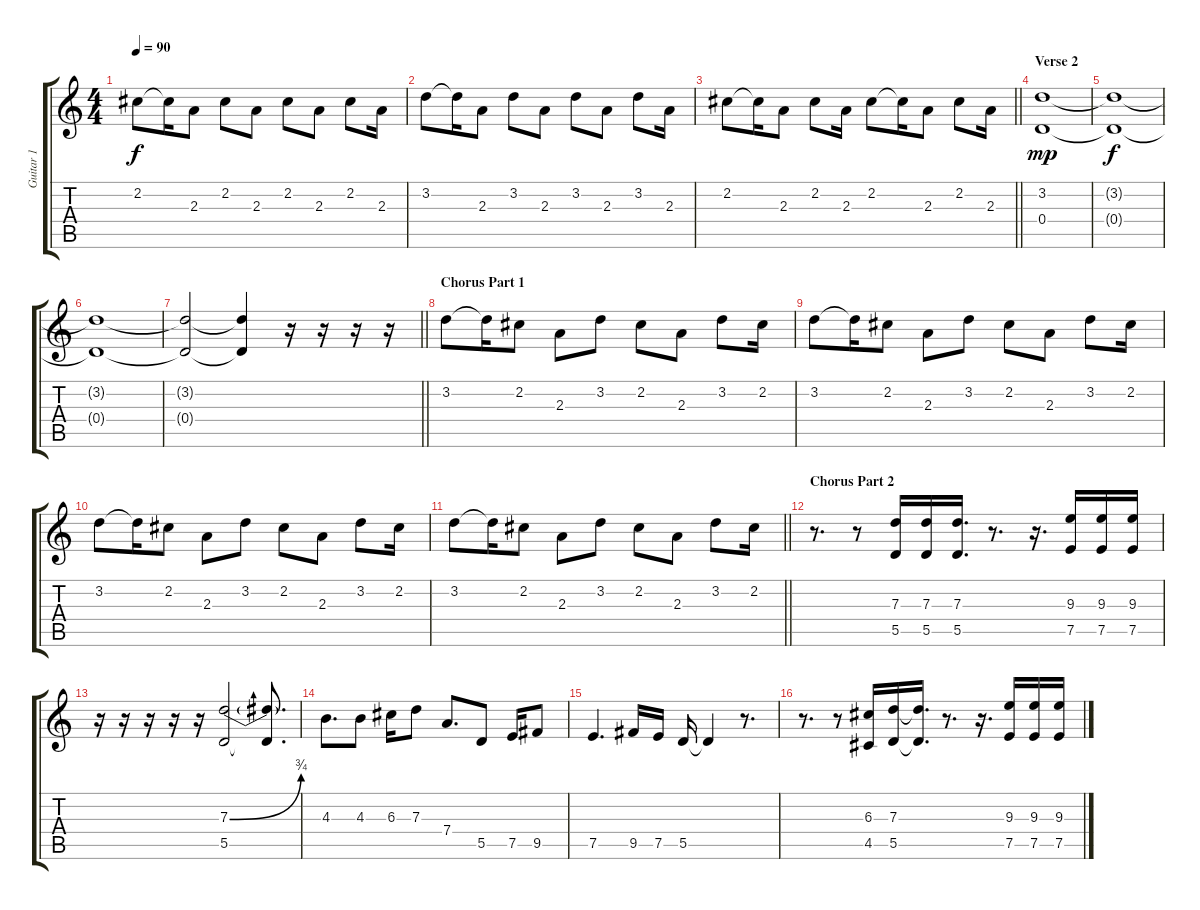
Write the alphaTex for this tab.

\track ("Guitar 1" "Guitar 1") {instrument distortionguitar}
\staff {score tabs}
\tuning (E4 B3 G3 D3 A2 E2) {hide}
\ts (4 4)
\tempo 90
\clef g2
\ks c
2.2.8{dy f} 2.2{t}.16 2.3.8 2.2.8 2.3.8 2.2.8 2.3.8 2.2.8 2.3.16 |
3.2.8 3.2{t}.16 2.3.8 3.2.8 2.3.8 3.2.8 2.3.8 3.2.8 2.3.16 |
\barLineRight lightlight
2.2.8 2.2{t}.16 2.3.8 2.2.8 2.3.16 2.2.8 2.2{t}.16 2.3.8 2.2.8 2.3.16 |
\section ("" "Verse 2")
(3.2 0.4).1{dy mp} |
(3.2{t} 0.4{t}).1{dy f} |
(3.2{t} 0.4{t}).1 |
\barLineRight lightlight
(3.2{t} 0.4{t}).2 (3.2{t} 0.4{t}).4 r.16 r.16 r.16 r.16 |
\section ("" "Chorus Part 1")
3.2.8 3.2{t}.16 2.2.8 2.3.8 3.2.8 2.2.8 2.3.8 3.2.8 2.2.16 |
3.2.8 3.2{t}.16 2.2.8 2.3.8 3.2.8 2.2.8 2.3.8 3.2.8 2.2.16 |
3.2.8 3.2{t}.16 2.2.8 2.3.8 3.2.8 2.2.8 2.3.8 3.2.8 2.2.16 |
\barLineRight lightlight
3.2.8 3.2{t}.16 2.2.8 2.3.8 3.2.8 2.2.8 2.3.8 3.2.8 2.2.16 |
\section ("" "Chorus Part 2")
r.8{d} r.8 (7.3 5.5).16 (7.3 5.5).16 (7.3 5.5).16{d} r.8{d} r.16{d} (9.3 7.5).16 (9.3 7.5).16 (9.3 7.5).16 |
r.16 r.16 r.16 r.16 r.16 (7.3{be (bend 0 0 60 3)} 5.5).2 (7.3{t} 5.5{t}).8{d} |
4.3.8{d} 4.3.8 6.3.16 7.3.8 7.4.8{d} 5.5.8 7.5.16 9.5.8 |
7.5.4{d} 9.5.16 7.5.16 5.5.16 5.5{t}.4 r.8{d} |
r.8{d} r.8 (6.3 4.5).16 (7.3 5.5).16 (7.3{t} 5.5{t}).16{d} r.8{d} r.16{d} (9.3 7.5).16 (9.3 7.5).16 (9.3 7.5).16
